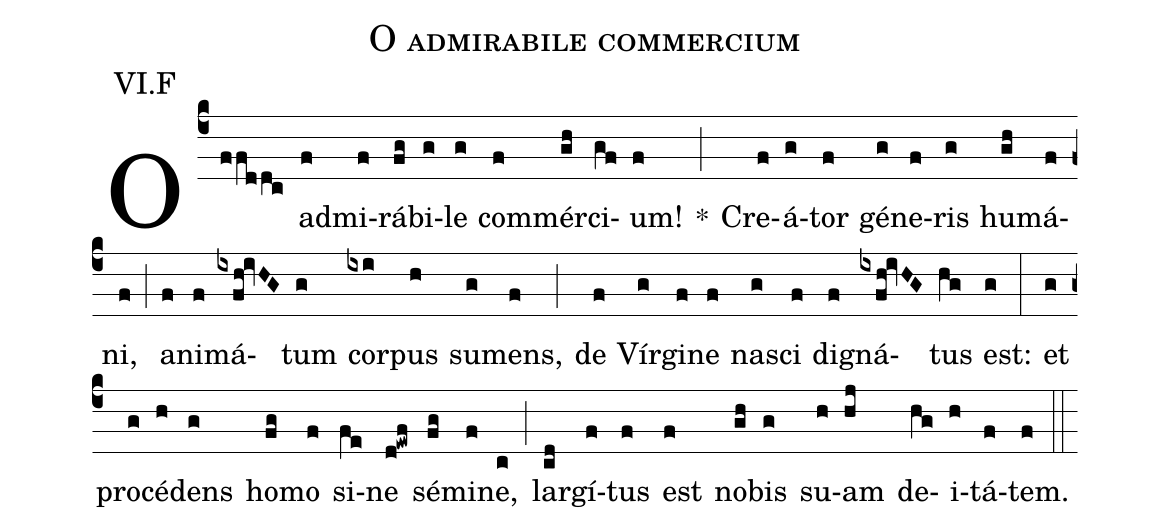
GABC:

name: O admirabile commercium;
office-part: laudes, 1. ant.;
mode: 6;
annotation: VI.F;
%%
(c4)
O(f/fd/dc) ad(f)mi(f)rá(fg)bi(g)le(g) com(f)mér(gh)ci(gf)um!(f) *(;)
Cre(f)á(g)tor(f) gé(g)ne(f)ris(g) hu(gh)má(f)ni,(f) (;)
a(f)ni(f)má(ixfh!ivHG)tum(g) cor(ixi)pus(h) su(g)mens,(f) (;)
de(f) Vír(g)gi(f)ne(f) nas(g)ci(f) di(f)gná(ixfh!ivHG)tus(hg) est:(g) (:)
et(g) pro(g)cé(h)dens(g) ho(fg)mo(f) si(fe)ne(d!ewf) sé(fg)mi(f)ne,(c) (;)
lar(cd)gí(f)tus(f) est(f) no(gh)bis(g) su(h)am(hj) de(hg)i(h)tá(f)tem.(f) (::)
